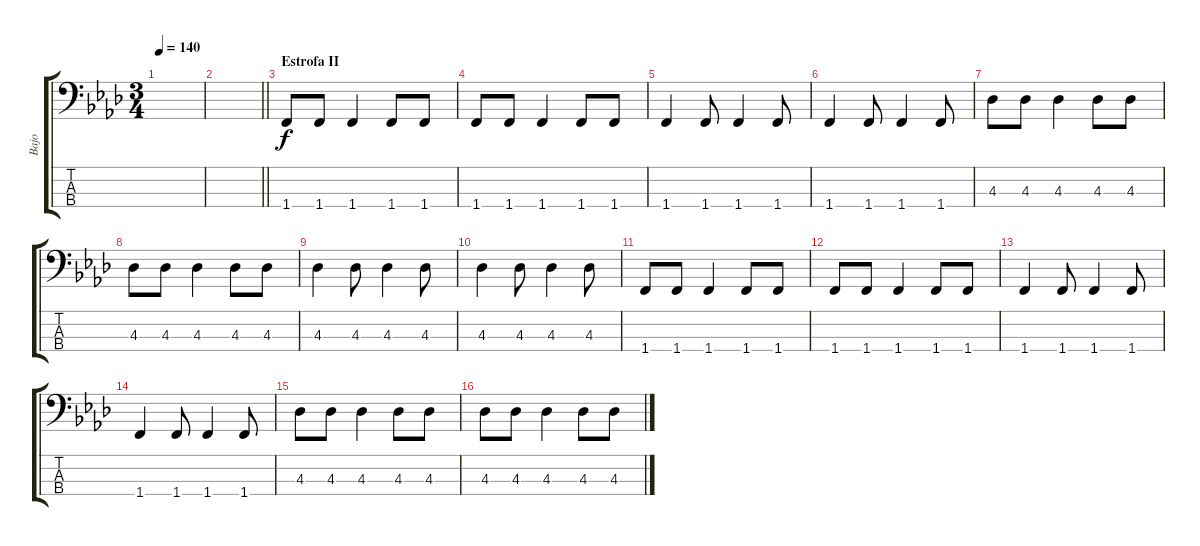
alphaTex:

\track ("Bajo" "Bajo") {instrument electricbassfinger}
\staff {score tabs}
\tuning (G2 D2 A1 E1) {hide}
\ts (3 4)
\tempo 140
\clef f4
\ks fminor
|
\barLineRight lightlight
|
\section ("" "Estrofa II")
1.4.8 1.4.8 1.4.4 1.4.8 1.4.8 |
1.4.8 1.4.8 1.4.4 1.4.8 1.4.8 |
1.4.4 1.4.8 1.4.4 1.4.8 |
1.4.4 1.4.8 1.4.4 1.4.8 |
4.3.8 4.3.8 4.3.4 4.3.8 4.3.8 |
4.3.8 4.3.8 4.3.4 4.3.8 4.3.8 |
4.3.4 4.3.8 4.3.4 4.3.8 |
4.3.4 4.3.8 4.3.4 4.3.8 |
1.4.8 1.4.8 1.4.4 1.4.8 1.4.8 |
1.4.8 1.4.8 1.4.4 1.4.8 1.4.8 |
1.4.4 1.4.8 1.4.4 1.4.8 |
1.4.4 1.4.8 1.4.4 1.4.8 |
4.3.8 4.3.8 4.3.4 4.3.8 4.3.8 |
4.3.8 4.3.8 4.3.4 4.3.8 4.3.8
